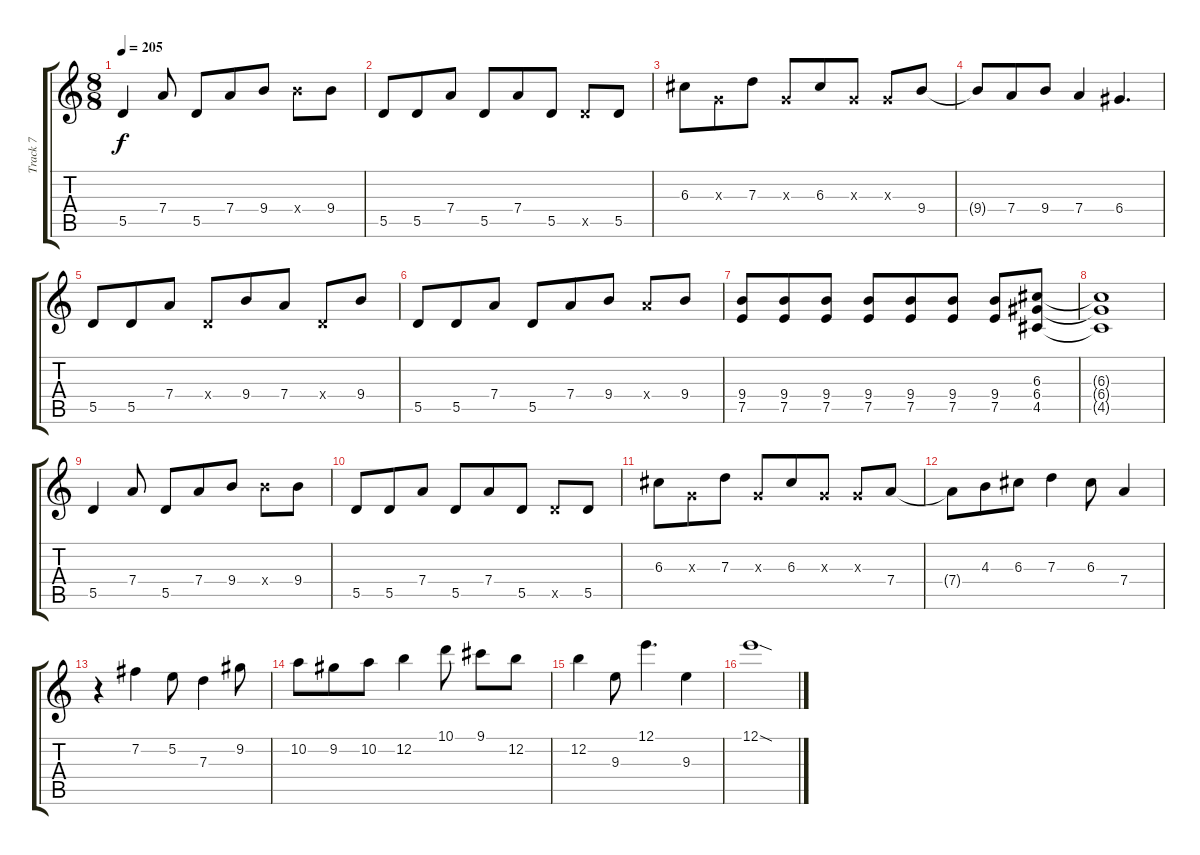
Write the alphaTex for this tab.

\track ("Track 7" "Track 7") {instrument distortionguitar}
\staff {score tabs}
\tuning (E4 B3 G3 D3 A2 E2) {hide}
\ts (8 8)
\tempo 205
\clef g2
\ks c
5.5.4{dy f} 7.4.8 5.5.8 7.4.8 9.4.8 9.4{x}.8 9.4.8 |
5.5.8 5.5.8 7.4.8 5.5.8 7.4.8 5.5.8 5.5{x}.8 5.5.8 |
6.3.8 0.3{x}.8 7.3.8 0.3{x}.8 6.3.8 0.3{x}.8 0.3{x}.8 9.4.8 |
9.4{t}.8 7.4.8 9.4.8 7.4.4 6.4.4{d} |
5.5.8 5.5.8 7.4.8 0.4{x}.8 9.4.8 7.4.8 0.4{x}.8 9.4.8 |
5.5.8 5.5.8 7.4.8 5.5.8 7.4.8 9.4.8 7.4{x}.8 9.4.8 |
(9.4 7.5).8 (9.4 7.5).8 (9.4 7.5).8 (9.4 7.5).8 (9.4 7.5).8 (9.4 7.5).8 (9.4 7.5).8 (6.3 6.4 4.5).8 |
(6.3{t} 6.4{t} 4.5{t}).1 |
5.5.4 7.4.8 5.5.8 7.4.8 9.4.8 9.4{x}.8 9.4.8 |
5.5.8 5.5.8 7.4.8 5.5.8 7.4.8 5.5.8 5.5{x}.8 5.5.8 |
6.3.8 0.3{x}.8 7.3.8 0.3{x}.8 6.3.8 0.3{x}.8 0.3{x}.8 7.4.8 |
7.4{t}.8 4.3.8 6.3.8 7.3.4 6.3.8 7.4.4 |
r.4 7.2.4 5.2.8 7.3.4 9.2.8 |
10.2.8 9.2.8 10.2.8 12.2.4 10.1.8 9.1.8 12.2.8 |
12.2.4 9.3.8 12.1.4{d} 9.3.4 |
12.1{sod}.1
